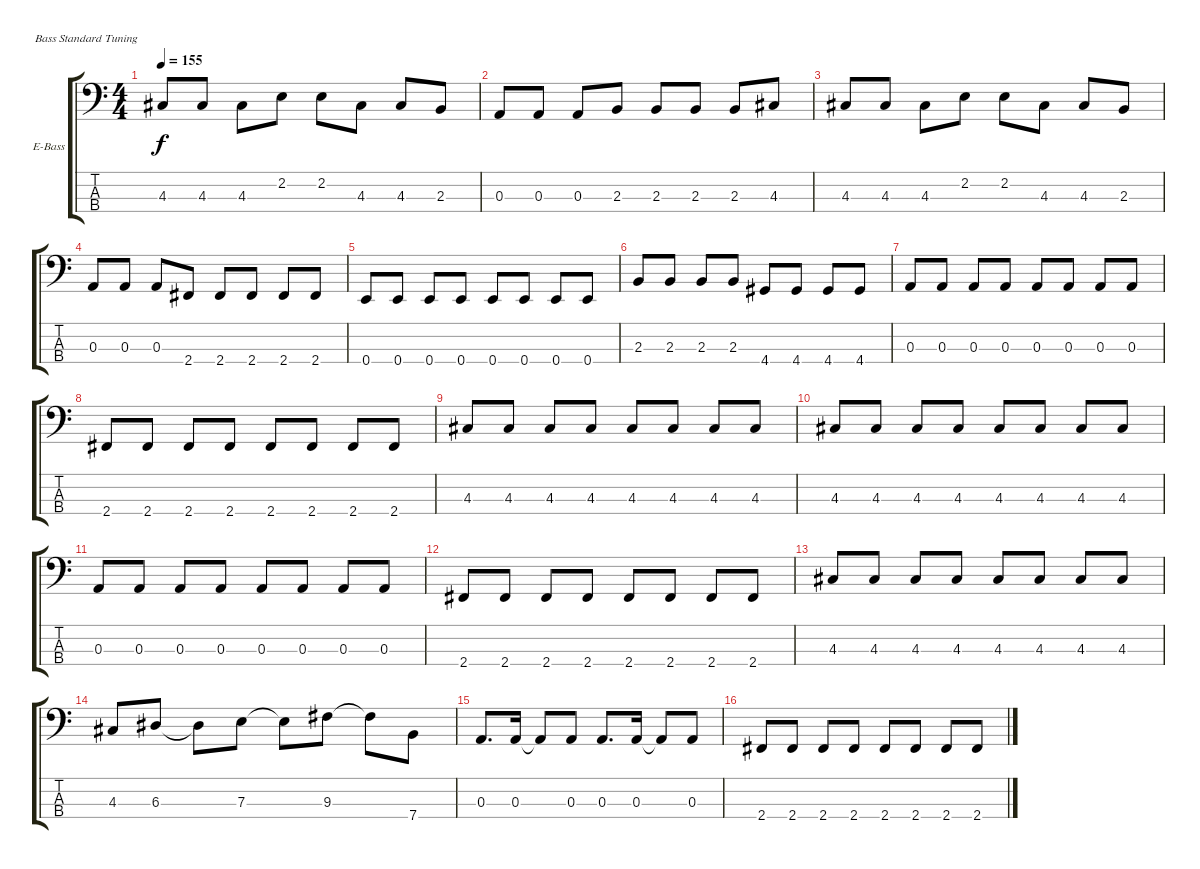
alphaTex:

\defaultSystemsLayout 4
\bracketExtendMode groupsimilarinstruments
\firstSystemTrackNameOrientation horizontal
\otherSystemsTrackNameOrientation horizontal
\track ("Bass - Joe Principe" "E-Bass") {instrument electricbassfinger}
\staff {score tabs}
\tuning (G2 D2 A1 E1)
\ts (4 4)
\tempo 155
\clef f4
\scale
0.333333
\ks c
4.3.8{dy f} 4.3.8 4.3.8 2.2.8 2.2.8 4.3.8 4.3.8 2.3.8 |
\scale
0.333333 0.3.8 0.3.8 0.3.8 2.3.8 2.3.8 2.3.8 2.3.8 4.3.8 |
\scale
0.333333 4.3.8 4.3.8 4.3.8 2.2.8 2.2.8 4.3.8 4.3.8 2.3.8 |
\scale
0.333333 0.3.8 0.3.8 0.3.8 2.4.8 2.4.8 2.4.8 2.4.8 2.4.8 |
\scale
0.333333 0.4.8 0.4.8 0.4.8 0.4.8 0.4.8 0.4.8 0.4.8 0.4.8 |
\scale
0.333333 2.3.8 2.3.8 2.3.8 2.3.8 4.4.8 4.4.8 4.4.8 4.4.8 |
\scale
0.333333 0.3.8 0.3.8 0.3.8 0.3.8 0.3.8 0.3.8 0.3.8 0.3.8 |
\scale
0.333333 2.4.8 2.4.8 2.4.8 2.4.8 2.4.8 2.4.8 2.4.8 2.4.8 |
\scale
0.333333 4.3.8 4.3.8 4.3.8 4.3.8 4.3.8 4.3.8 4.3.8 4.3.8 |
\scale
0.333333 4.3.8 4.3.8 4.3.8 4.3.8 4.3.8 4.3.8 4.3.8 4.3.8 |
\scale
0.333333 0.3.8 0.3.8 0.3.8 0.3.8 0.3.8 0.3.8 0.3.8 0.3.8 |
\scale
0.333333 2.4.8 2.4.8 2.4.8 2.4.8 2.4.8 2.4.8 2.4.8 2.4.8 |
\scale
0.333333 4.3.8 4.3.8 4.3.8 4.3.8 4.3.8 4.3.8 4.3.8 4.3.8 |
\scale
0.333333 4.3.8 6.3.8 6.3{t}.8 7.3.8 7.3{t}.8 9.3.8 9.3{t}.8 7.4.8 |
\scale
0.333333 0.3.8{d} 0.3.16 0.3{t}.8 0.3.8 0.3.8{d} 0.3.16 0.3{t}.8 0.3.8 |
\scale
0.333333 2.4.8 2.4.8 2.4.8 2.4.8 2.4.8 2.4.8 2.4.8 2.4.8
